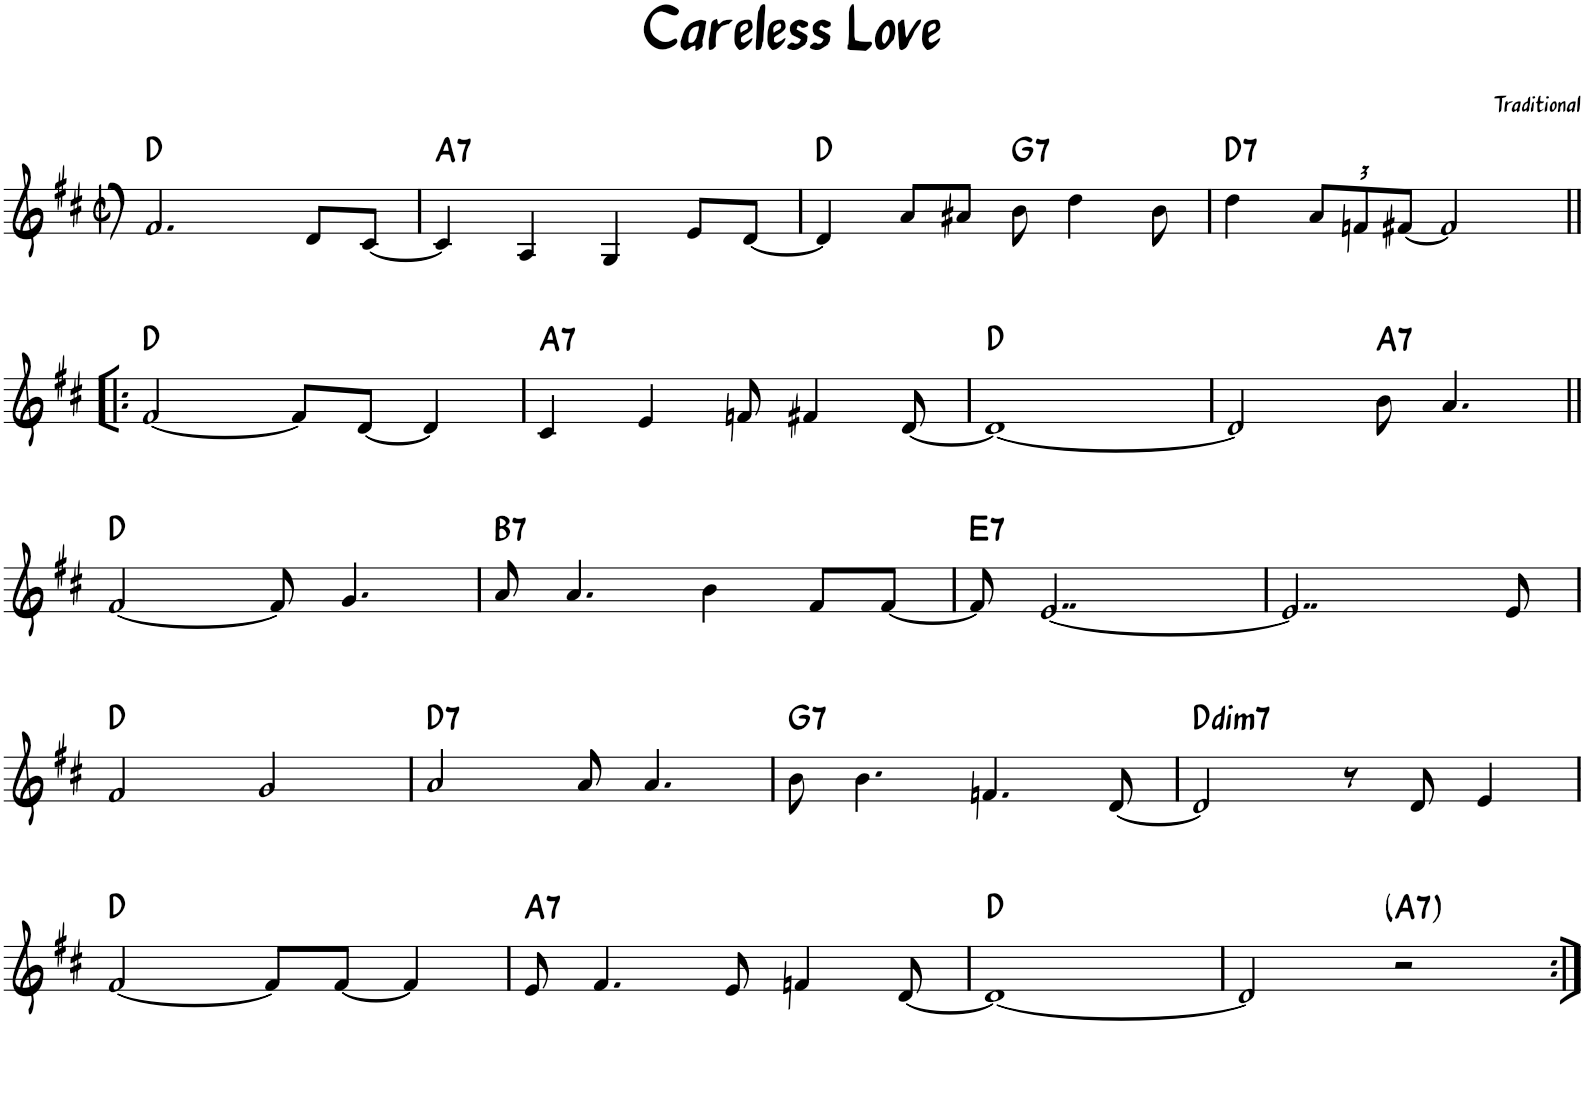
**kern	**harte
*part1	*part1
*staff1	*
*I"Piano	*
*I'Pno.	*
*clefG2	*
*k[f#c#]	*
*M2/2	*
*met(c|)	*
=1	=1
2.f#/	D:maj
8d/L	.
[8c#/J	.
=2	=2
!	!LO:H:kt=7
4c#/]	A:7
4A/	.
4G/	.
8e/L	.
[8d/J	.
=3	=3
4d/]	D:maj
8a/L	.
8a#X/J	.
!	!LO:H:kt=7
8b\	G:7
4dd\	.
8b\	.
=4	=4
!	!LO:H:kt=7
4dd\	D:7
*Xbrackettup	*
12a/L	.
12fn/	.
[12f#X/J	.
2f#/]	.
!!LO:LB:g=z
=5!|:	=5!|:
[2f#/	D:maj
8f#/L]	.
[8d/J	.
4d/]	.
=6	=6
!	!LO:H:kt=7
4c#/	A:7
4e/	.
8fn/	.
4f#X/	.
[8d/	.
=7	=7
1d_	D:maj
=8	=8
2d/]	.
!	!LO:H:kt=7
8b\	A:7
4.a/	.
!!LO:LB:g=z
=9||	=9||
[2f#/	D:maj
8f#/]	.
4.g/	.
=10	=10
!	!LO:H:kt=7
8a/	B:7
4.a/	.
4b\	.
8f#/L	.
[8f#/J	.
=11	=11
!	!LO:H:kt=7
8f#/]	E:7
[2..e/	.
=12	=12
2..e/]	.
8e/	.
!!LO:LB:g=z
=13	=13
2f#/	D:maj
2g/	.
=14	=14
!	!LO:H:kt=7
2a/	D:7
8a/	.
4.a/	.
=15	=15
!	!LO:H:kt=7
8b\	G:7
4.b\	.
4.fn/	.
[8d/	.
=16	=16
!	!LO:H:kt=dim7
2d/]	D:dim7
8r	.
8d/	.
4e/	.
!!LO:LB:g=z
=17	=17
[2f#/	D:maj
8f#/L]	.
[8f#/J	.
4f#/]	.
=18	=18
!	!LO:H:kt=7
8e/	A:7
4.f#/	.
8e/	.
4fn/	.
[8d/	.
=19	=19
1d_	D:maj
=20	=20
2d/]	.
!	!LO:H:kt=7
2r	A:7
=:|!	=:|!
*-	*-
